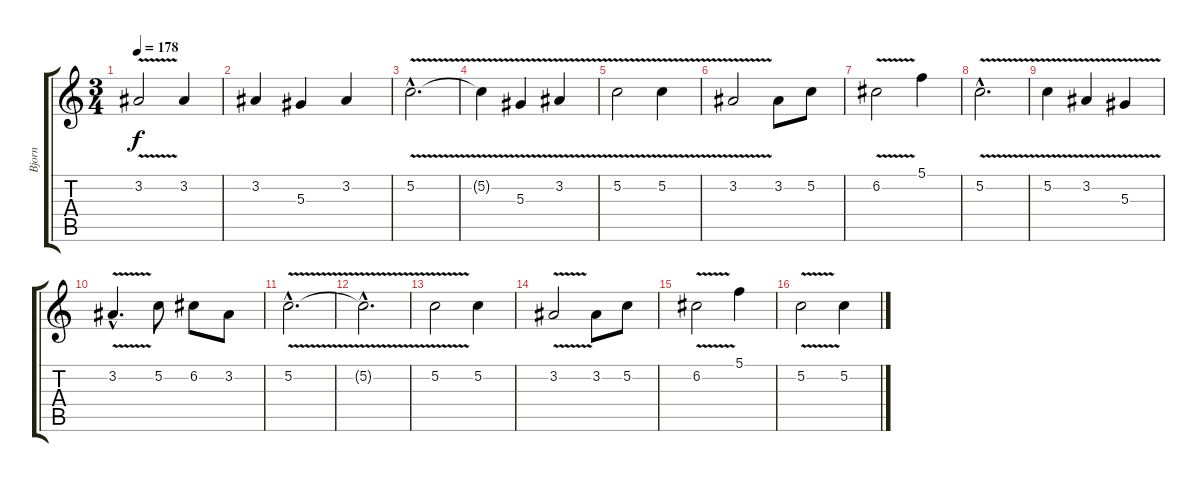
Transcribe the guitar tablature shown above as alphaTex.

\track ("Bjorn" "Bjorn") {instrument overdrivenguitar}
\staff {score tabs}
\tuning (C4 G3 Eb3 Bb2 F2 C2) {hide}
\ts (3 4)
\tempo 178
\clef g2
\ks c
3.2{v}.2{dy f} 3.2.4 |
3.2.4 5.3.4 3.2.4 |
5.2{v hac}.2{d} |
5.2{t}.4 5.3{v}.4 3.2{v}.4 |
5.2{v}.2 5.2{v}.4 |
3.2{v}.2 3.2.8 5.2.8 |
6.2{v}.2 5.1.4 |
5.2{v hac}.2{d} |
5.2{v}.4 3.2{v}.4 5.3{v}.4 |
3.2{v hac}.4{d} 5.2.8 6.2.8 3.2.8 |
5.2{v hac}.2{d} |
5.2{hac t}.2{d} |
5.2{v}.2{balance 1} 5.2.4 |
3.2{v}.2 3.2.8 5.2.8 |
6.2{v}.2 5.1.4 |
5.2{v}.2 5.2.4
